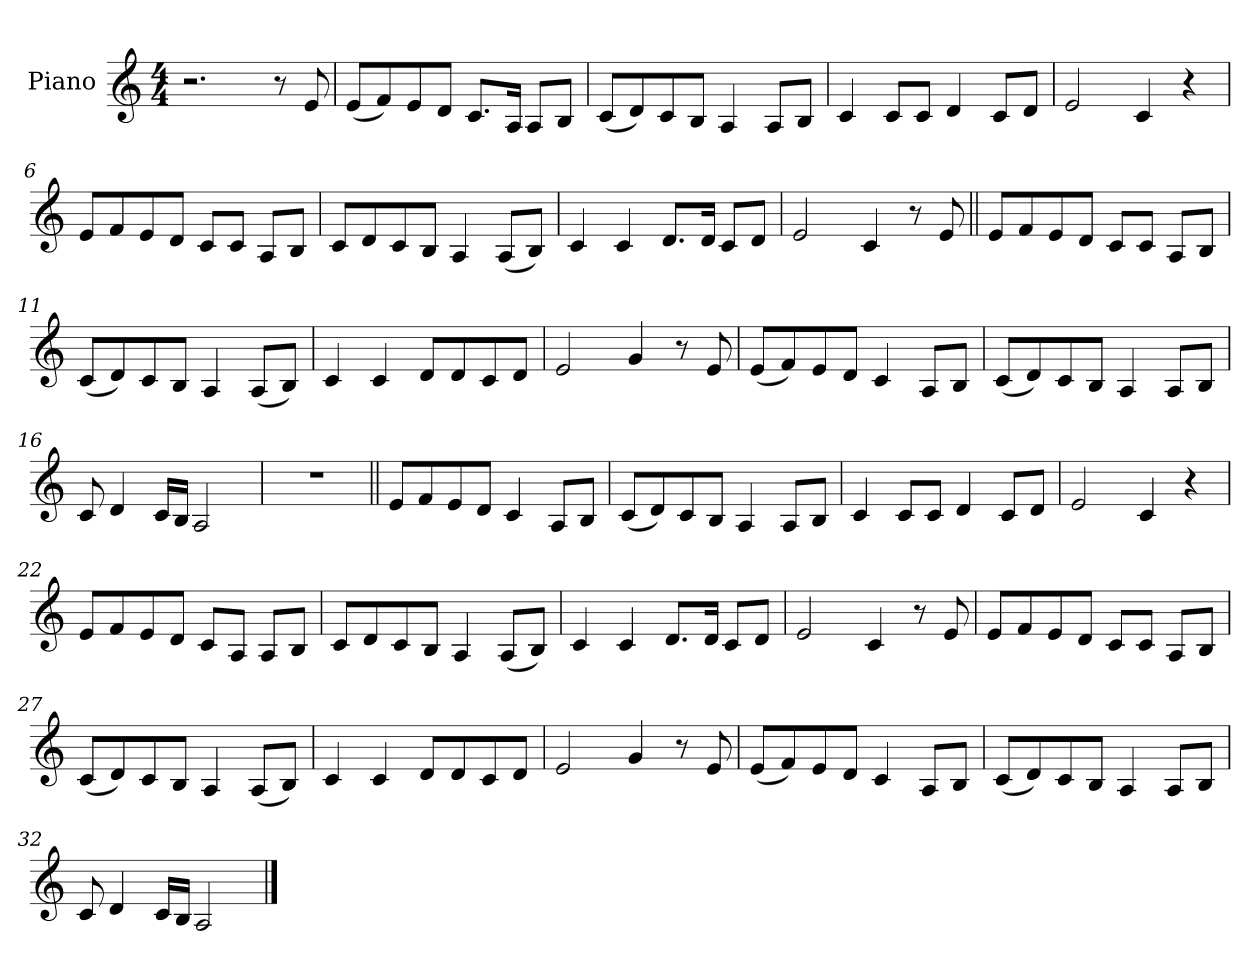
**kern
*part1
*staff1
*I"Piano
*I'Pno.
*clefG2
*k[]
*M4/4
*MM90
=1
2.r
8r
8e
=2
(8eL
8f)
8e
8dJ
8.cL
16AJk
8AL
8BJ
=3
(8cL
8d)
8c
8BJ
4A
8AL
8BJ
=4
4c
8cL
8cJ
4d
8cL
8dJ
=5
2e
4c
4r
=6
8eL
8f
8e
8dJ
8cL
8cJ
8AL
8BJ
=7
8cL
8d
8c
8BJ
4A
(8AL
8BJ)
=8
4c
4c
8.dL
16dJk
8cL
8dJ
=9
2e
4c
8r
8e
=10||
8eL
8f
8e
8dJ
8cL
8cJ
8AL
8BJ
=11
(8cL
8d)
8c
8BJ
4A
(8AL
8BJ)
=12
4c
4c
8dL
8d
8c
8dJ
=13
2e
4g
8r
8e
=14
(8eL
8f)
8e
8dJ
4c
8AL
8BJ
=15
(8cL
8d)
8c
8BJ
4A
8AL
8BJ
=16
8c
4d
16cLL
16BJJ
2A
=17
1r
=18||
8eL
8f
8e
8dJ
4c
8AL
8BJ
=19
(8cL
8d)
8c
8BJ
4A
8AL
8BJ
=20
4c
8cL
8cJ
4d
8cL
8dJ
=21
2e
4c
4r
=22
8eL
8f
8e
8dJ
8cL
8AJ
8AL
8BJ
=23
8cL
8d
8c
8BJ
4A
(8AL
8BJ)
=24
4c
4c
8.dL
16dJk
8cL
8dJ
=25
2e
4c
8r
8e
=26
8eL
8f
8e
8dJ
8cL
8cJ
8AL
8BJ
=27
(8cL
8d)
8c
8BJ
4A
(8AL
8BJ)
=28
4c
4c
8dL
8d
8c
8dJ
=29
2e
4g
8r
8e
=30
(8eL
8f)
8e
8dJ
4c
8AL
8BJ
=31
(8cL
8d)
8c
8BJ
4A
8AL
8BJ
=32
8c
4d
16cLL
16BJJ
2A
==
*-
